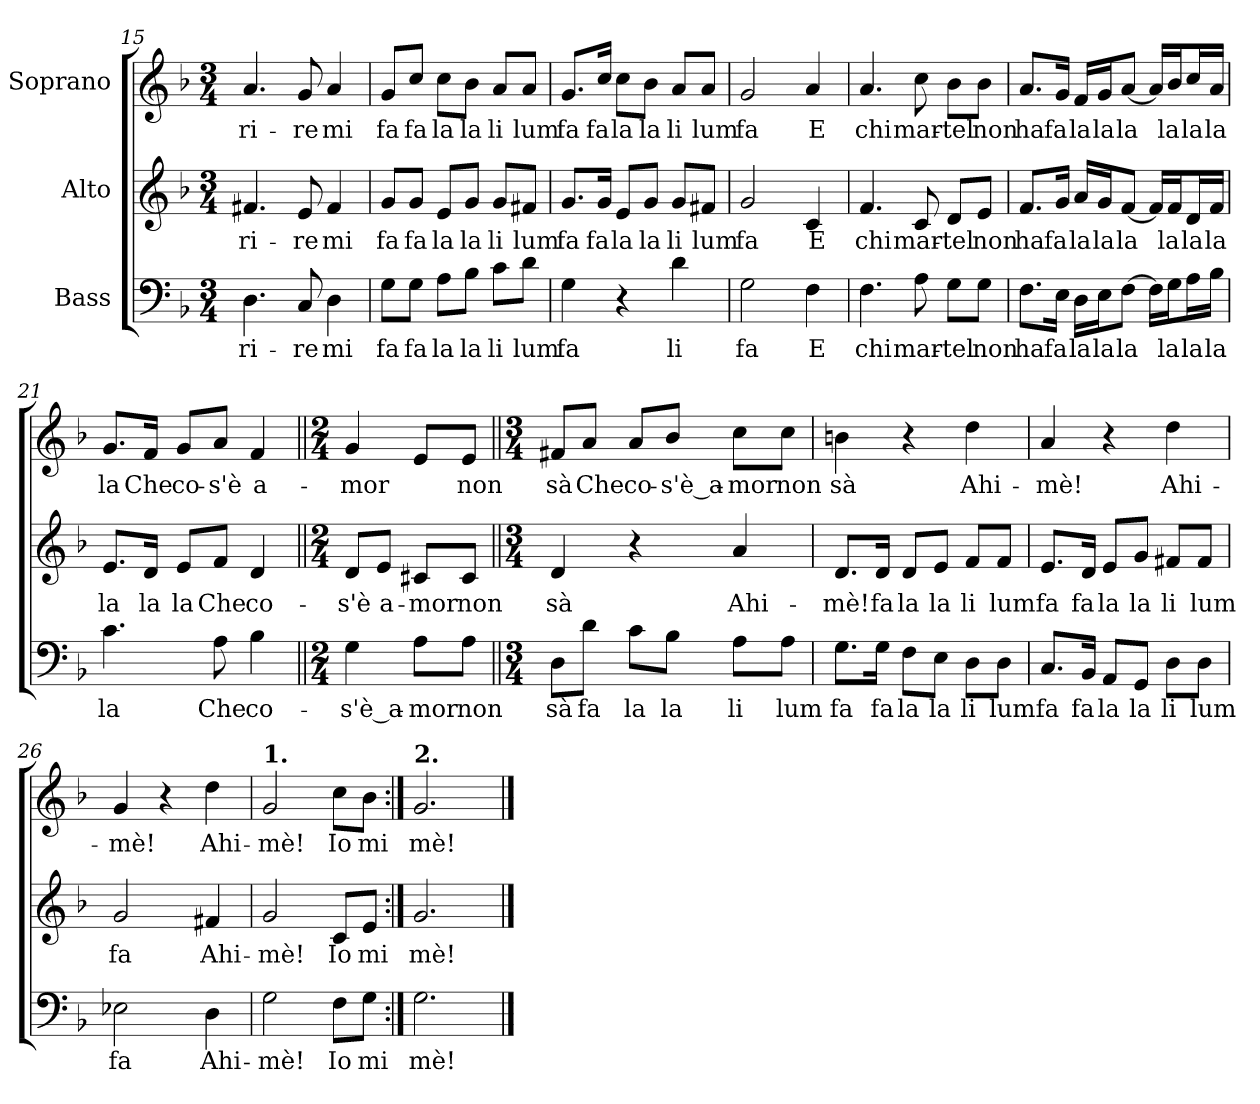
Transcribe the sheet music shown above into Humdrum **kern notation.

**kern	**text	**kern	**text	**kern	**text
*part3	*part3	*part2	*part2	*part1	*part1
*staff3	*staff3	*staff2	*staff2	*staff1	*staff1
*I"Bass	*	*I"Alto	*	*I"Soprano	*
*clefF4	*	*clefG2	*	*clefG2	*
*k[b-]	*	*k[b-]	*	*k[b-]	*
*d:	*	*d:	*	*d:	*
*M3/4	*	*M3/4	*	*M3/4	*
=15	=15	=15	=15	=15	=15
4.D\	-ri-	4.f#X/	-ri-	4.a/	-ri-
8C/	-re	8e/	-re	8g/	-re
4D\	mi	4f#/	mi	4a/	mi
=16	=16	=16	=16	=16	=16
8G\L	fa	8g/L	fa	8g/L	fa
8G\J	fa	8g/J	fa	8cc/J	fa
8A\L	la	8e/L	la	8cc\L	la
8B-\J	la	8g/J	la	8b-\J	la
8c\L	li	8g/L	li	8a/L	li
8d\J	lum	8f#X/J	lum	8a/J	lum
!!LO:LB:g=z
=17	=17	=17	=17	=17	=17
4G\	fa	8.g/L	fa	8.g/L	fa
.	.	16g/Jk	fa	16cc/Jk	fa
4r	la	8e/L	la	8cc\L	la
.	.	8g/J	la	8b-\J	la
4d\	li	8g/L	li	8a/L	li
.	.	8f#X/J	lum	8a/J	lum
=18	=18	=18	=18	=18	=18
2G\	fa	2g/	fa	2g/	fa
4F\	E	4c/	E	4a/	E
=19	=19	=19	=19	=19	=19
4.F\	chi	4.f/	chi	4.a/	chi
8A\	mar-	8c/	mar-	8cc\	mar-
8G\L	-tel	8d/L	-tel	8b-\L	-tel
8G\J	non	8e/J	non	8b-\J	non
=20	=20	=20	=20	=20	=20
8.F\L	ha	8.f/L	ha	8.a/L	ha
16E\Jk	fa	16g/Jk	fa	16g/Jk	fa
16D\LL	la	16a/LL	la	16f/LL	la
16E\J	la	16g/J	la	16g/J	la
[8F\J	la	[8f/J	la	[8a/J	la
16F\LL]	.	16f/LL]	.	16a/LL]	.
16G\J	la	16f/J	la	16b-/J	la
16A\L	la	16d/L	la	16cc/L	la
16B-\JJ	la	16f/JJ	la	16a/JJ	la
!!LO:LB:g=z
=21	=21	=21	=21	=21	=21
4.c\	la	8.e/L	la	8.g/L	la
.	.	16d/Jk	la	16f/Jk	Che
.	.	8e/L	la	8g/L	co-
8A\	Che	8f/J	Che	8a/J	-s'è
4B-\	co-	4d/	co-	4f/	a-
=22||	=22||	=22||	=22||	=22||	=22||
*M2/4	*	*M2/4	*	*M2/4	*
4G\	-s'è_a-	8d/L	-s'è	4g/	-mor
.	.	8e/J	a-	.	.
8A\L	-mor	8c#X/L	-mor	8e/L	.
8A\J	non	8c#/J	non	8e/J	non
=23||	=23||	=23||	=23||	=23||	=23||
*M3/4	*	*M3/4	*	*M3/4	*
8D\L	sà	4d/	sà	8f#X/L	sà
8d\J	fa	.	.	8a/J	Che
8c\L	la	4r	.	8a/L	co-
8B-\J	la	.	.	8b-/J	-s'è_a-
8A\L	li	4a/	Ahi-	8cc\L	-mor
8A\J	lum	.	.	8cc\J	non
=24	=24	=24	=24	=24	=24
8.G\L	fa	8.d/L	-mè!	4bn\	sà
16G\Jk	fa	16d/Jk	fa	.	.
8F\L	la	8d/L	la	4r	.
8E\J	la	8e/J	la	.	.
8D\L	li	8f/L	li	4dd\	Ahi-
8D\J	lum	8f/J	lum	.	.
!!LO:LB:g=z
=25	=25	=25	=25	=25	=25
8.C/L	fa	8.e/L	fa	4a/	-mè!
16BB-/Jk	fa	16d/Jk	fa	.	.
8AA/L	la	8e/L	la	4r	.
8GG/J	la	8g/J	la	.	.
8D\L	li	8f#X/L	li	4dd\	Ahi-
8D\J	lum	8f#/J	lum	.	.
=26	=26	=26	=26	=26	=26
2E-X\	fa	2g/	fa	4g/	-mè!
.	.	.	.	4r	.
4D\	Ahi-	4f#X/	Ahi-	4dd\	Ahi-
=27	=27	=27	=27	=27	=27
!	!	!	!	!LO:TX:a:B:t=1.	!
2G\	-mè!	2g/	-mè!	2g/	-mè!
8F\L	Io	8c/L	Io	8cc\L	Io
8G\J	mi	8e/J	mi	8b-\J	mi
=28:|!	=28:|!	=28:|!	=28:|!	=28:|!	=28:|!
!	!	!	!	!LO:TX:a:B:t=2.	!
2.G\	mè!	2.g/	mè!	2.g/	mè!
==	==	==	==	==	==
*-	*-	*-	*-	*-	*-
